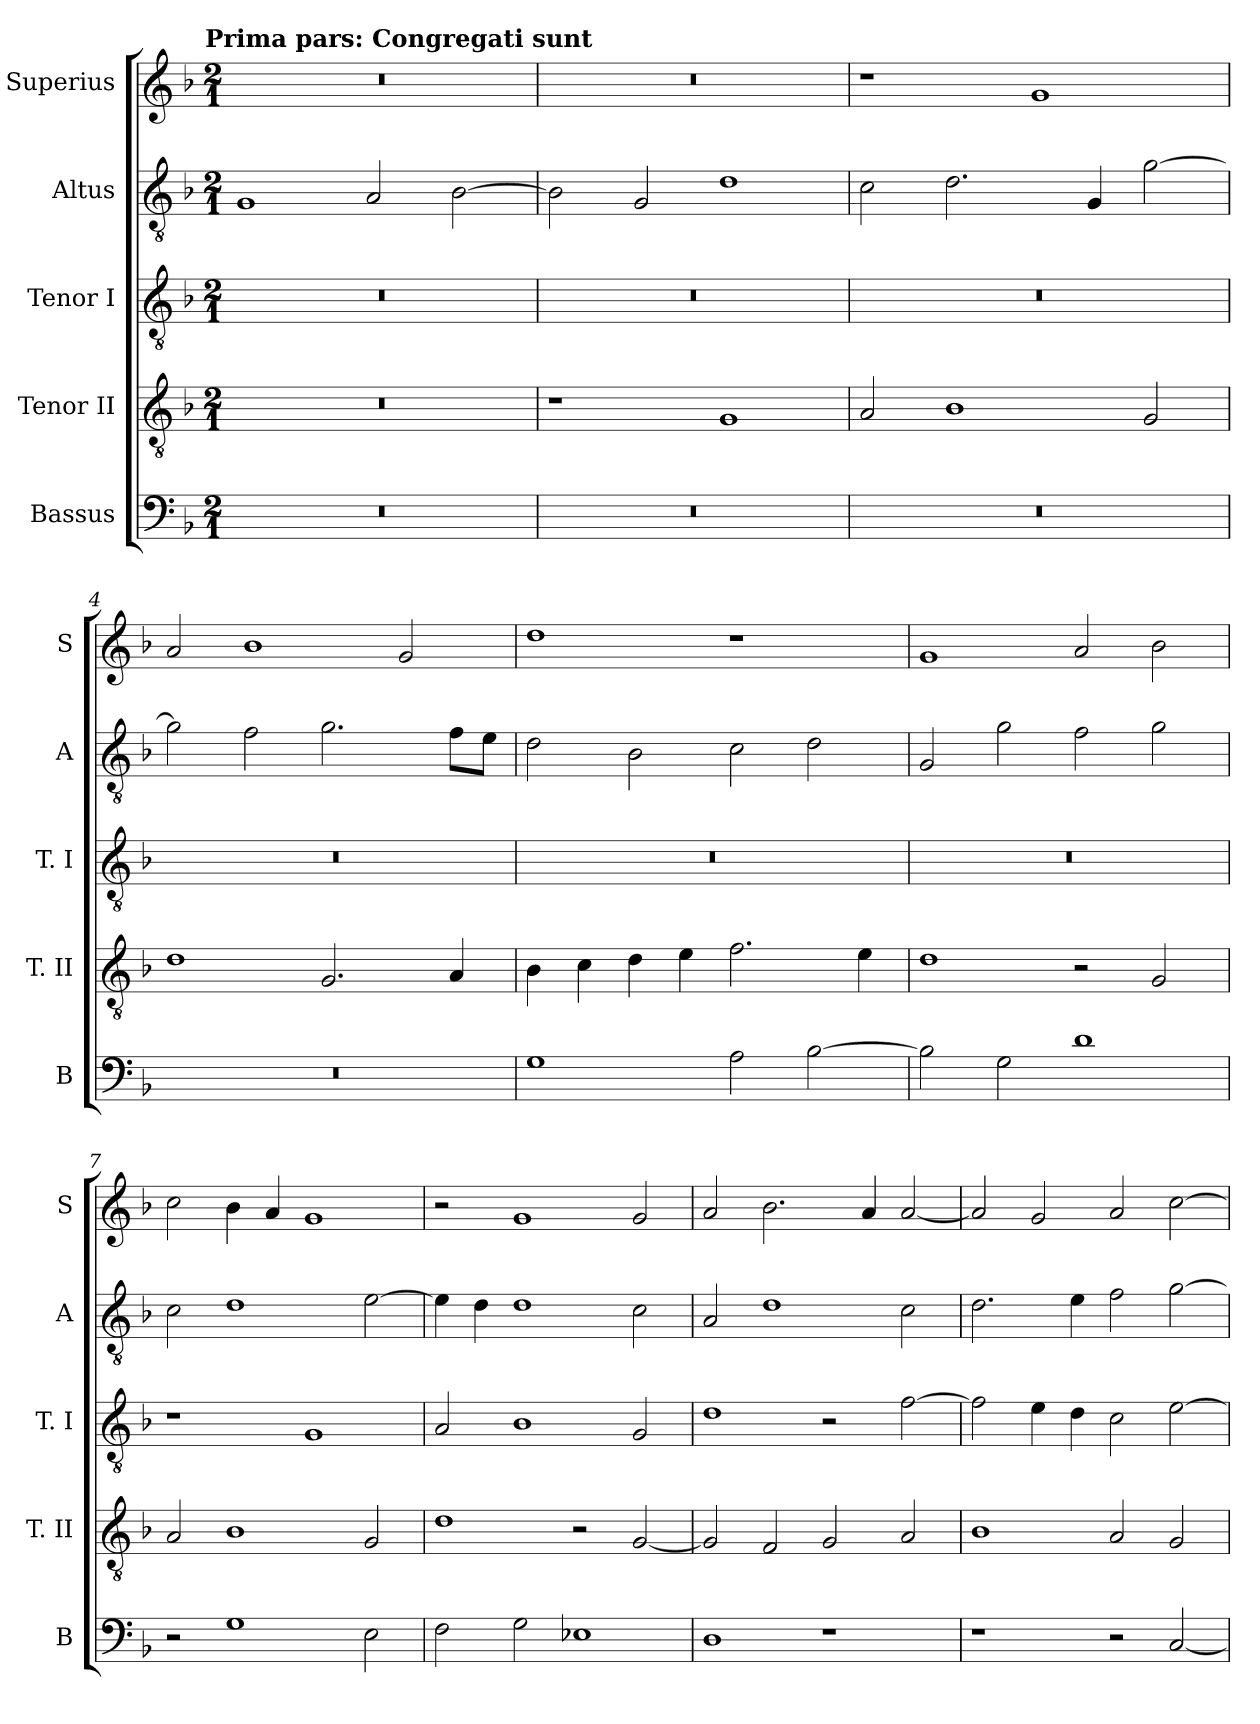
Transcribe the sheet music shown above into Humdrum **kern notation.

**kern	**kern	**kern	**kern	**kern
*part5	*part4	*part3	*part2	*part1
*staff5	*staff4	*staff3	*staff2	*staff1
*I"Bassus	*I"Tenor II	*I"Tenor I	*I"Altus	*I"Superius
*I'B	*I'T. II	*I'T. I	*I'A	*I'S
*clefF4	*clefGv2	*clefGv2	*clefGv2	*clefG2
*k[b-]	*k[b-]	*k[b-]	*k[b-]	*k[b-]
*F:	*F:	*F:	*F:	*F:
!!LO:TX:omd:t=Prima pars&colon; Congregati sunt
*M2/1	*M2/1	*M2/1	*M2/1	*M2/1
=1	=1	=1	=1	=1
0r	0r	0r	1G	0r
.	.	.	2A	.
.	.	.	[2B-	.
=2	=2	=2	=2	=2
0r	1r	0r	2B-]	0r
.	.	.	2G	.
.	1G	.	1d	.
=3	=3	=3	=3	=3
0r	2A	0r	2c	1r
.	1B-	.	2.d	.
.	.	.	.	1g
.	.	.	4G	.
.	2G	.	[2g	.
=4	=4	=4	=4	=4
0r	1d	0r	2g]	2a
.	.	.	2f	1b-
.	2.G	.	2.g	.
.	.	.	.	2g
.	4A	.	8fL	.
.	.	.	8eJ	.
=5	=5	=5	=5	=5
1G	4B-	0r	2d	1dd
.	4c	.	.	.
.	4d	.	2B-	.
.	4e	.	.	.
2A	2.f	.	2c	1r
[2B-	.	.	2d	.
.	4e	.	.	.
=6	=6	=6	=6	=6
2B-]	1d	0r	2G	1g
2G	.	.	2g	.
1d	2r	.	2f	2a
.	2G	.	2g	2b-
=7	=7	=7	=7	=7
2r	2A	1r	2c	2cc
1G	1B-	.	1d	4b-
.	.	.	.	4a
.	.	1G	.	1g
2E	2G	.	[2e	.
=8	=8	=8	=8	=8
2F	1d	2A	4e]	2r
.	.	.	4d	.
2G	.	1B-	1d	1g
1E-X	2r	.	.	.
.	[2G	2G	2c	2g
=9	=9	=9	=9	=9
1D	2G]	1d	2A	2a
.	2F	.	1d	2.b-
1r	2G	2r	.	.
.	.	.	.	4a
.	2A	[2f	2c	[2a
=10	=10	=10	=10	=10
1r	1B-	2f]	2.d	2a]
.	.	4e	.	2g
.	.	4d	4e	.
2r	2A	2c	2f	2a
[2C	2G	[2e	[2g	[2cc
=	=	=	=	=
*-	*-	*-	*-	*-
